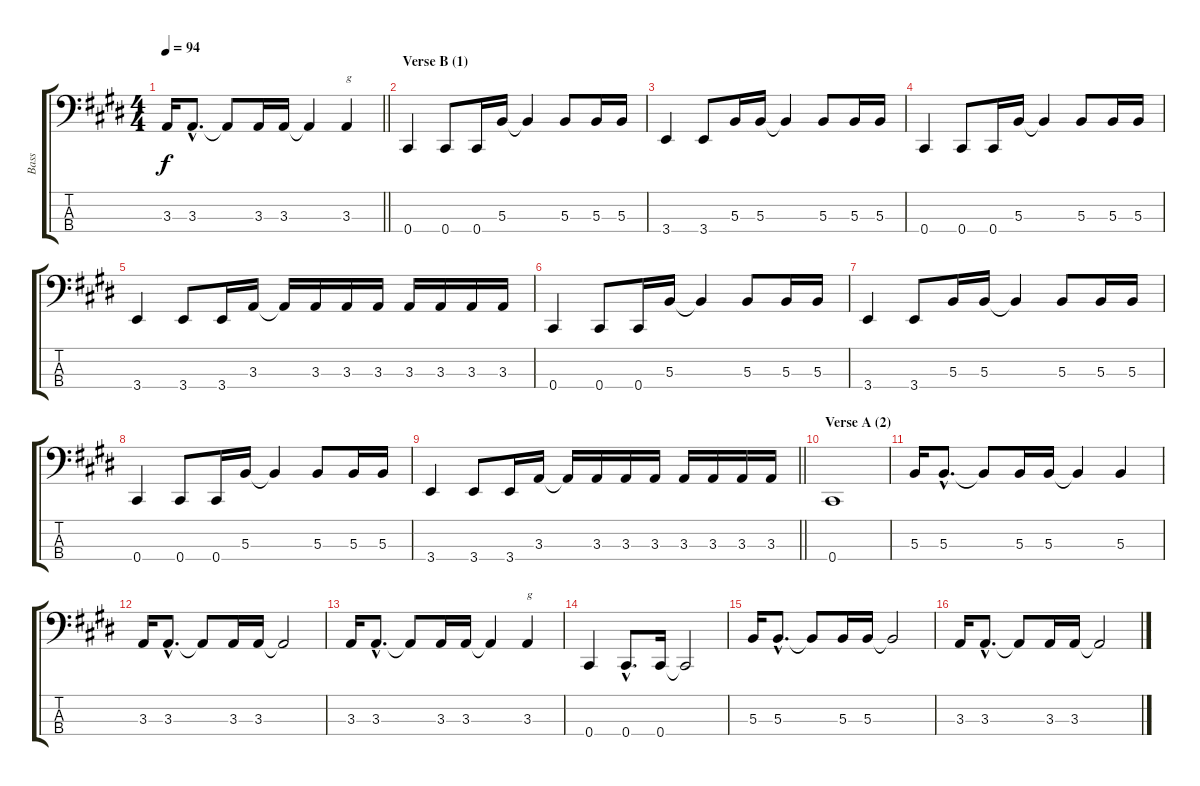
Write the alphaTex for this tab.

\track ("Bass" "Bass") {instrument electricbasspick}
\staff {score tabs}
\tuning (E2 B1 Gb1 Db1) {hide}
\ts (4 4)
\tempo 94
\clef f4
\barLineRight lightlight
\ks c#minor
3.3.16{dy f} 3.3{hac}.8{d} 3.3{t}.8 3.3.16 3.3.16 3.3{t}.4 3.3.4{txt "g"} |
\section ("" "Verse B (1)")
0.4.4 0.4.8 0.4.16 5.3.16 5.3{t}.4 5.3.8 5.3.16 5.3.16 |
3.4.4 3.4.8 5.3.16 5.3.16 5.3{t}.4 5.3.8 5.3.16 5.3.16 |
0.4.4 0.4.8 0.4.16 5.3.16 5.3{t}.4 5.3.8 5.3.16 5.3.16 |
3.4.4 3.4.8 3.4.16 3.3.16 3.3{t}.16 3.3.16 3.3.16 3.3.16 3.3.16 3.3.16 3.3.16 3.3.16 |
0.4.4 0.4.8 0.4.16 5.3.16 5.3{t}.4 5.3.8 5.3.16 5.3.16 |
3.4.4 3.4.8 5.3.16 5.3.16 5.3{t}.4 5.3.8 5.3.16 5.3.16 |
0.4.4 0.4.8 0.4.16 5.3.16 5.3{t}.4 5.3.8 5.3.16 5.3.16 |
\barLineRight lightlight
3.4.4 3.4.8 3.4.16 3.3.16 3.3{t}.16 3.3.16 3.3.16 3.3.16 3.3.16 3.3.16 3.3.16 3.3.16 |
\section ("" "Verse A (2)")
0.4.1 |
5.3.16 5.3{hac}.8{d} 5.3{t}.8 5.3.16 5.3.16 5.3{t}.4 5.3.4 |
3.3.16 3.3{hac}.8{d} 3.3{t}.8 3.3.16 3.3.16 3.3{t}.2 |
3.3.16 3.3{hac}.8{d} 3.3{t}.8 3.3.16 3.3.16 3.3{t}.4 3.3.4{txt "g"} |
0.4.4 0.4{hac}.8{d} 0.4.16 0.4{t}.2 |
5.3.16 5.3{hac}.8{d} 5.3{t}.8 5.3.16 5.3.16 5.3{t}.2 |
3.3.16 3.3{hac}.8{d} 3.3{t}.8 3.3.16 3.3.16 3.3{t}.2
